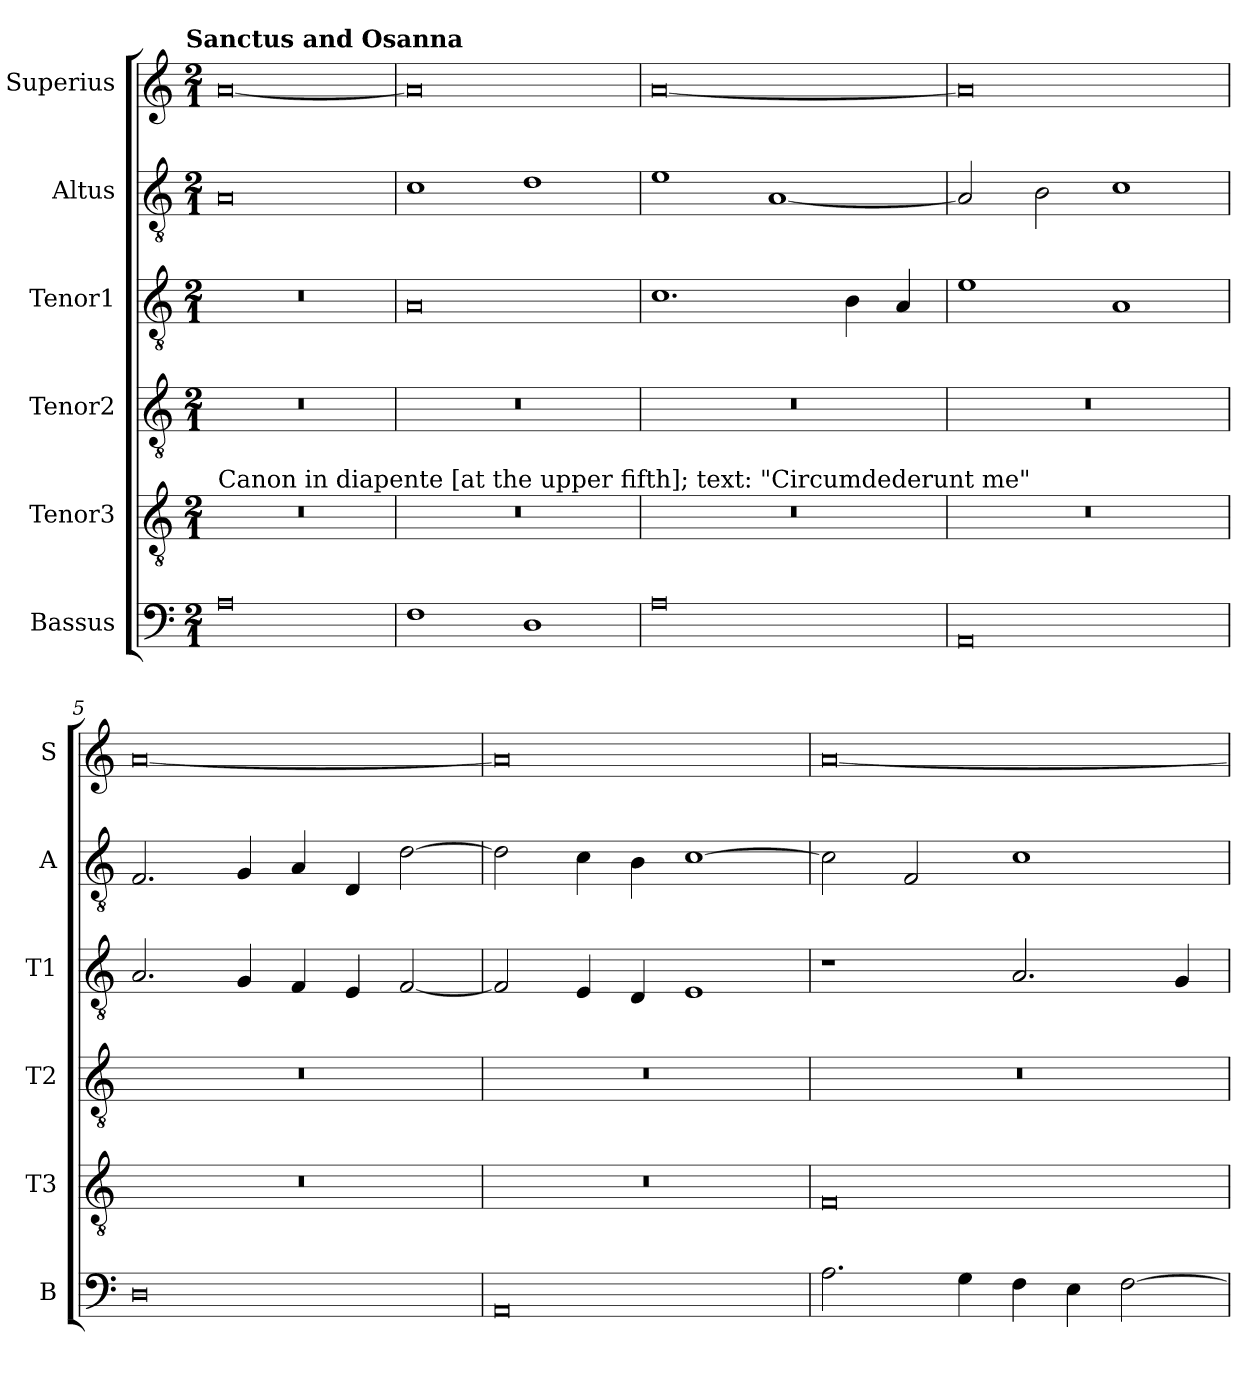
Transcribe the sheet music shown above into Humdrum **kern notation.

**kern	**kern	**kern	**kern	**kern	**kern
*part6	*part5	*part4	*part3	*part2	*part1
*staff6	*staff5	*staff4	*staff3	*staff2	*staff1
*I"Bassus	*I"Tenor3	*I"Tenor2	*I"Tenor1	*I"Altus	*I"Superius
*I'B	*I'T3	*I'T2	*I'T1	*I'A	*I'S
*clefF4	*clefGv2	*clefGv2	*clefGv2	*clefGv2	*clefG2
*k[]	*k[]	*k[]	*k[]	*k[]	*k[]
!!LO:TX:omd:t=Sanctus and Osanna
*M2/1	*M2/1	*M2/1	*M2/1	*M2/1	*M2/1
=1	=1	=1	=1	=1	=1
!	!LO:TX:a:t=Canon in diapente [at the upper fifth]; text&colon; "Circumdederunt me"	!	!	!	!
0A	0r	0r	0r	0A	[0a
=2	=2	=2	=2	=2	=2
1F	0r	0r	0A	1c	0a]
1D	.	.	.	1d	.
=3	=3	=3	=3	=3	=3
0A	0r	0r	1.c	1e	[0a
.	.	.	.	[1A	.
.	.	.	4B\	.	.
.	.	.	4A/	.	.
=4	=4	=4	=4	=4	=4
0AA	0r	0r	1e	2A/]	0a]
.	.	.	.	2B\	.
.	.	.	1A	1c	.
=5	=5	=5	=5	=5	=5
0D	0r	0r	2.A/	2.F/	[0a
.	.	.	4G/	4G/	.
.	.	.	4F/	4A/	.
.	.	.	4E/	4D/	.
.	.	.	[2F/	[2d\	.
=6	=6	=6	=6	=6	=6
0AA	0r	0r	2F/]	2d\]	0a]
.	.	.	4E/	4c\	.
.	.	.	4D/	4B\	.
.	.	.	1E	[1c	.
=7	=7	=7	=7	=7	=7
2.A\	0F	0r	1r	2c\]	[0a
.	.	.	.	2F/	.
4G\	.	.	.	.	.
4F\	.	.	2.A/	1c	.
4E\	.	.	.	.	.
[2F\	.	.	.	.	.
.	.	.	4G/	.	.
=	=	=	=	=	=
*-	*-	*-	*-	*-	*-
